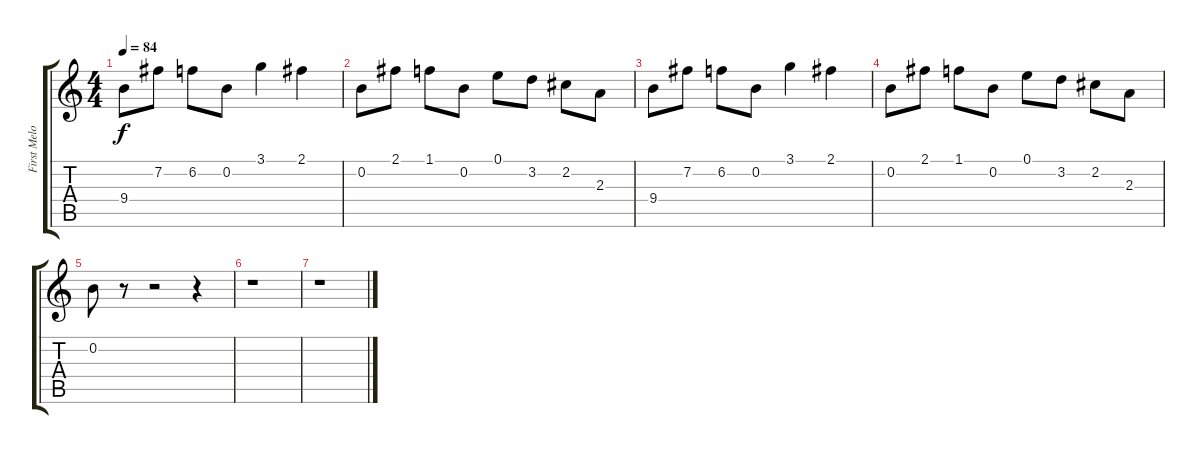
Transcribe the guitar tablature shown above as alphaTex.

\track ("First Melody" "First Melo") {instrument distortionguitar}
\staff {score tabs}
\tuning (E4 B3 G3 D3 A2 E2) {hide}
\ts (4 4)
\tempo 84
\clef g2
\ks c
9.4.8{dy f} 7.2.8 6.2.8 0.2.8 3.1.4 2.1.4 |
0.2.8 2.1.8 1.1.8 0.2.8 0.1.8 3.2.8 2.2.8 2.3.8 |
9.4.8 7.2.8 6.2.8 0.2.8 3.1.4 2.1.4 |
0.2.8 2.1.8 1.1.8 0.2.8 0.1.8 3.2.8 2.2.8 2.3.8 |
0.2.8 r.8 r.2 r.4 |
r.1 |
r.1
